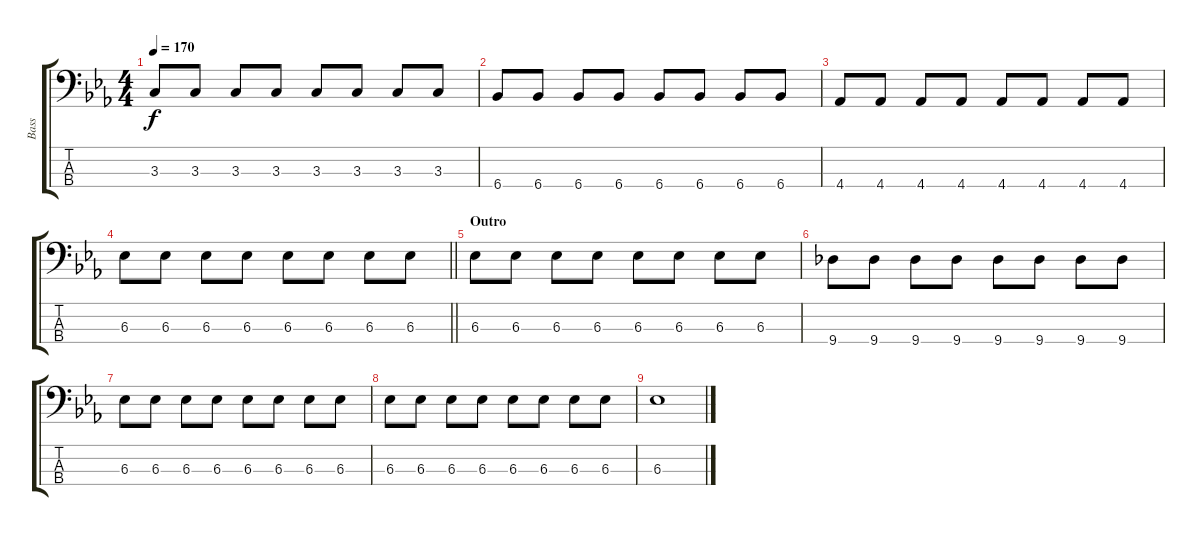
\track ("Bass" "Bass") {instrument electricbassfinger}
\staff {score tabs}
\tuning (G2 D2 A1 E1) {hide}
\ts (4 4)
\tempo 170
\clef f4
\ks eb
3.3.8{dy f} 3.3.8 3.3.8 3.3.8 3.3.8 3.3.8 3.3.8 3.3.8 |
6.4.8 6.4.8 6.4.8 6.4.8 6.4.8 6.4.8 6.4.8 6.4.8 |
4.4.8 4.4.8 4.4.8 4.4.8 4.4.8 4.4.8 4.4.8 4.4.8 |
\barLineRight lightlight
6.3.8 6.3.8 6.3.8 6.3.8 6.3.8 6.3.8 6.3.8 6.3.8 |
\section ("" "Outro")
6.3.8 6.3.8 6.3.8 6.3.8 6.3.8 6.3.8 6.3.8 6.3.8 |
9.4.8 9.4.8 9.4.8 9.4.8 9.4.8 9.4.8 9.4.8 9.4.8 |
6.3.8 6.3.8 6.3.8 6.3.8 6.3.8 6.3.8 6.3.8 6.3.8 |
6.3.8 6.3.8 6.3.8 6.3.8 6.3.8 6.3.8 6.3.8 6.3.8 |
6.3.1
